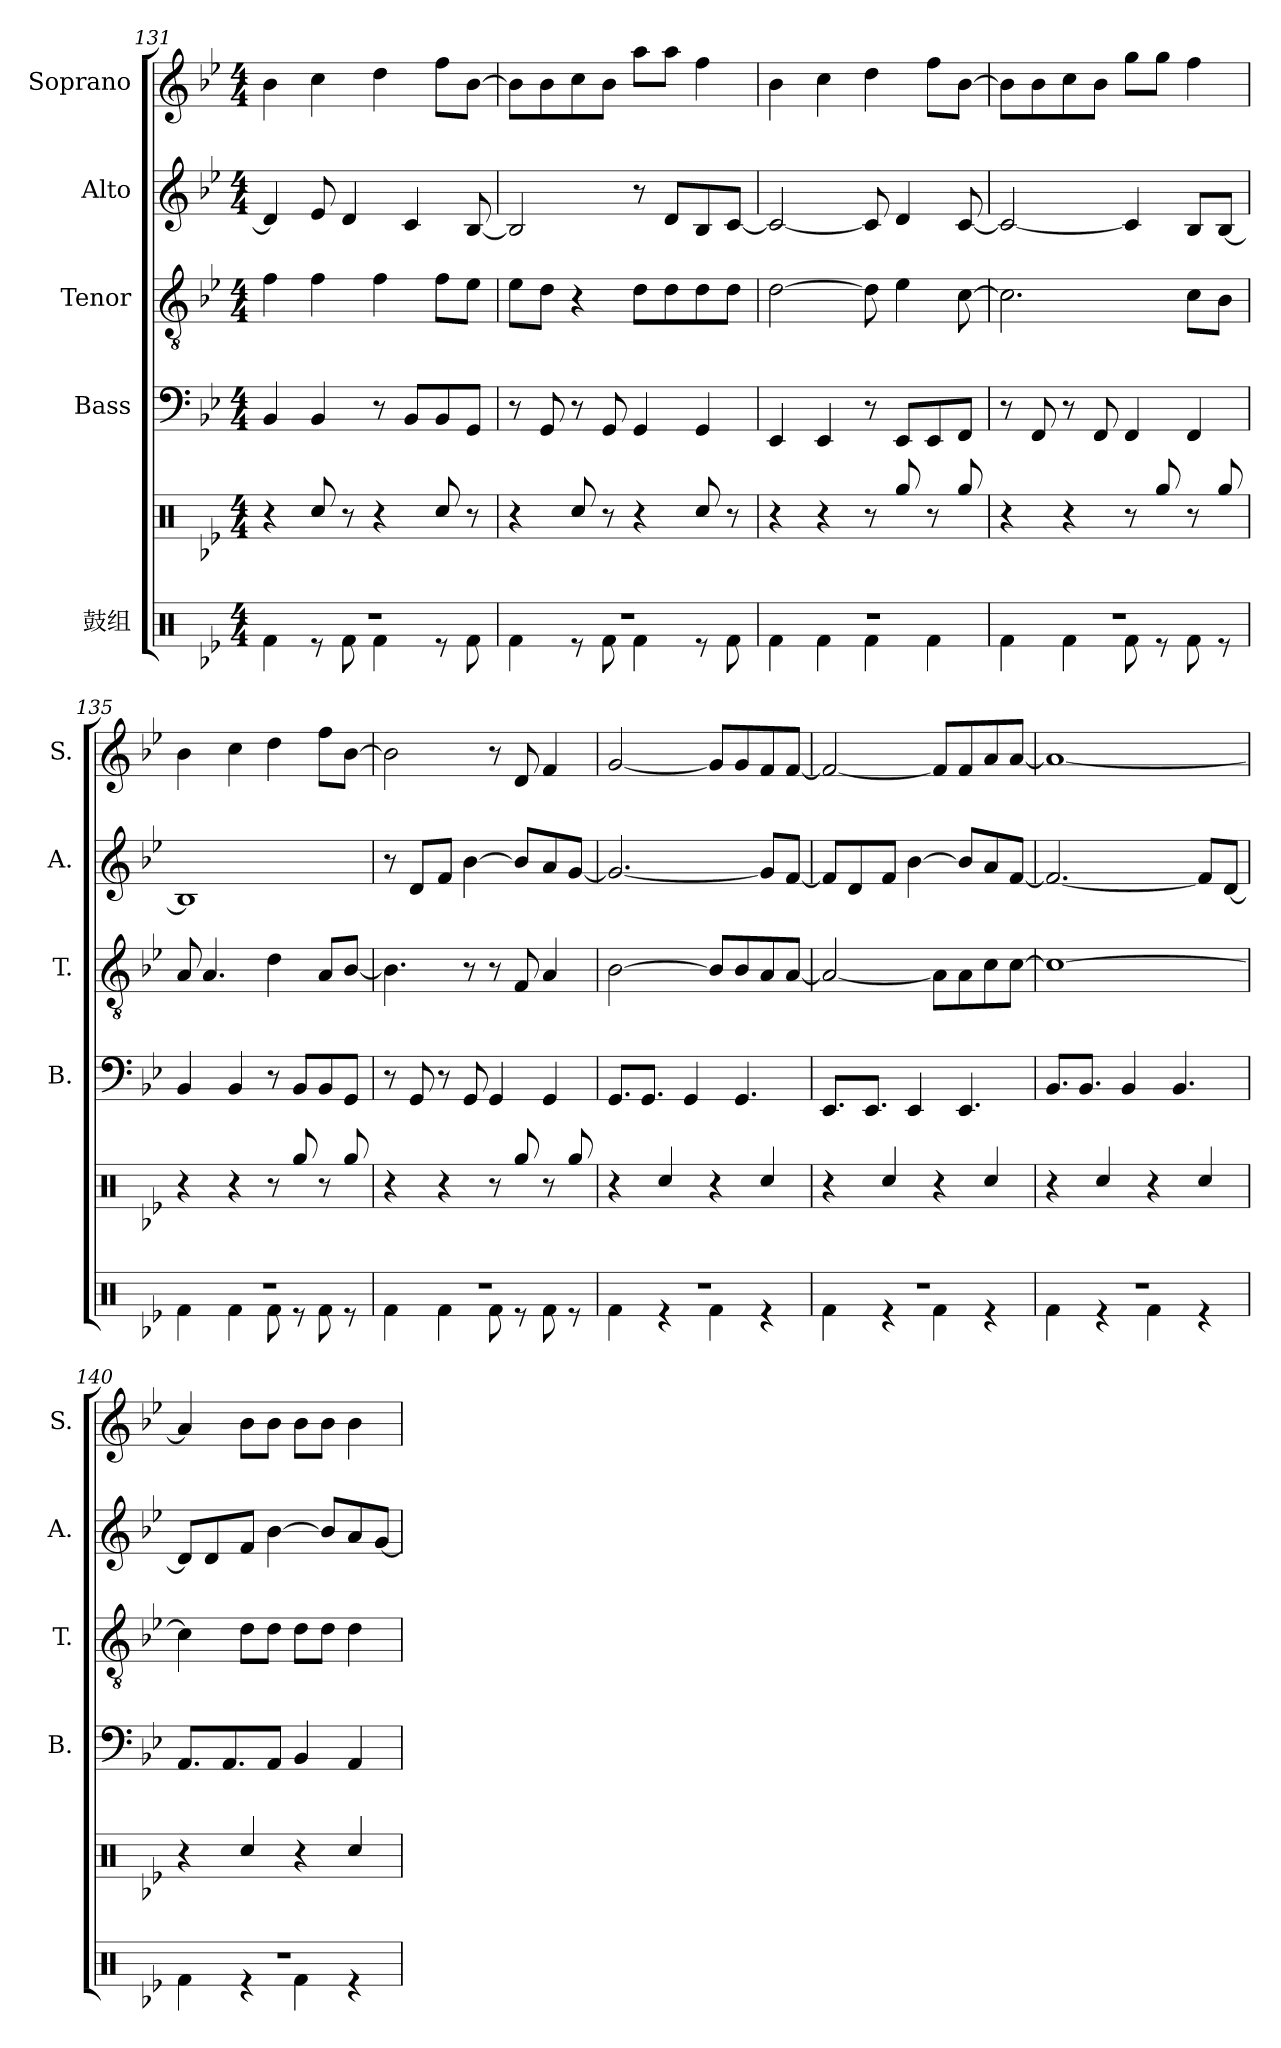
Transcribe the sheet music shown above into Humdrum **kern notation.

**kern	**kern	**kern	**kern	**kern	**kern
*part5	*part5	*part4	*part3	*part2	*part1
*staff6	*staff5	*staff4	*staff3	*staff2	*staff1
*I"鼓组	*	*I"Bass	*I"Tenor	*I"Alto	*I"Soprano
*	*	*I'B.	*I'T.	*I'A.	*I'S.
!!LO:PB:g=z
*clefX	*clefX	*clefF4	*clefGv2	*clefG2	*clefG2
*k[b-e-]	*k[b-e-]	*k[b-e-]	*k[b-e-]	*k[b-e-]	*k[b-e-]
*M4/4	*M4/4	*M4/4	*M4/4	*M4/4	*M4/4
=131	=131	=131	=131	=131	=131
*^	*	*	*	*	*
1r	4Rf\	4r	4BB-/	4f\	4d/]	4b-\
.	8r	8Rcc/	4BB-/	4f\	8e-/	4cc\
.	8Rf\	8r	.	.	4d/	.
.	4Rf\	4r	8r	4f\	.	4dd\
.	.	.	8BB-/L	.	4c/	.
.	8r	8Rcc/	8BB-/	8f\L	.	8ff\L
.	8Rf\	8r	8GG/J	8e-\J	[8B-/	[8b-\J
=132	=132	=132	=132	=132	=132	=132
1r	4Rf\	4r	8r	8e-\L	2B-/]	8b-\L]
.	.	.	8GG/	8d\J	.	8b-\
.	8r	8Rcc/	8r	4r	.	8cc\
.	8Rf\	8r	8GG/	.	.	8b-\J
.	4Rf\	4r	4GG/	8d\L	8r	8aa\L
.	.	.	.	8d\	8d/L	8aa\J
.	8r	8Rcc/	4GG/	8d\	8B-/	4ff\
.	8Rf\	8r	.	8d\J	[8c/J	.
=133	=133	=133	=133	=133	=133	=133
1r	4Rf\	4r	4EE-/	[2d\	2c/_	4b-\
.	4Rf\	4r	4EE-/	.	.	4cc\
.	4Rf\	8r	8r	8d\]	8c/]	4dd\
.	.	8Rgg/	8EE-/L	4e-\	4d/	.
.	4Rf\	8r	8EE-/	.	.	8ff\L
.	.	8Rgg/	8FF/J	[8c\	[8c/	[8b-\J
=134	=134	=134	=134	=134	=134	=134
1r	4Rf\	4r	8r	2.c\]	2c/_	8b-\L]
.	.	.	8FF/	.	.	8b-\
.	4Rf\	4r	8r	.	.	8cc\
.	.	.	8FF/	.	.	8b-\J
.	8Rf\	8r	4FF/	.	4c/]	8gg\L
.	8r	8Rgg/	.	.	.	8gg\J
.	8Rf\	8r	4FF/	8c\L	8B-/L	4ff\
.	8r	8Rgg/	.	8B-\J	[8B-/J	.
!!LO:LB:g=z
=135	=135	=135	=135	=135	=135	=135
1r	4Rf\	4r	4BB-/	8A/	1B-]	4b-\
.	.	.	.	4.A/	.	.
.	4Rf\	4r	4BB-/	.	.	4cc\
.	8Rf\	8r	8r	4d\	.	4dd\
.	8r	8Rgg/	8BB-/L	.	.	.
.	8Rf\	8r	8BB-/	8A/L	.	8ff\L
.	8r	8Rgg/	8GG/J	[8B-/J	.	[8b-\J
=136	=136	=136	=136	=136	=136	=136
1r	4Rf\	4r	8r	4.B-\]	8r	2b-\]
.	.	.	8GG/	.	8d/L	.
.	4Rf\	4r	8r	.	8f/J	.
.	.	.	8GG/	8r	[4b-\	.
.	8Rf\	8r	4GG/	8r	.	8r
.	8r	8Rgg/	.	8F/	8b-/L]	8d/
.	8Rf\	8r	4GG/	4A/	8a/	4f/
.	8r	8Rgg/	.	.	[8g/J	.
=137	=137	=137	=137	=137	=137	=137
1r	4Rf\	4r	8.GG/L	[2B-\	2.g/_	[2g/
.	.	.	8.GG/J	.	.	.
.	4r	4Rcc/	.	.	.	.
.	.	.	4GG/	.	.	.
.	4Rf\	4r	.	8B-/L]	.	8g/L]
.	.	.	4.GG/	8B-/	.	8g/
.	4r	4Rcc/	.	8A/	8g/L]	8f/
.	.	.	.	[8A/J	[8f/J	[8f/J
=138	=138	=138	=138	=138	=138	=138
1r	4Rf\	4r	8.EE-/L	2A/_	8f/L]	2f/_
.	.	.	.	.	8d/	.
.	.	.	8.EE-/J	.	.	.
.	4r	4Rcc/	.	.	8f/J	.
.	.	.	4EE-/	.	[4b-\	.
.	4Rf\	4r	.	8A\L]	.	8f/L]
.	.	.	4.EE-/	8A\	8b-/L]	8f/
.	4r	4Rcc/	.	8c\	8a/	8a/
.	.	.	.	[8c\J	[8f/J	[8a/J
!!LO:PB:g=z
=139	=139	=139	=139	=139	=139	=139
1r	4Rf\	4r	8.BB-/L	1c_	2.f/_	1a_
.	.	.	8.BB-/J	.	.	.
.	4r	4Rcc/	.	.	.	.
.	.	.	4BB-/	.	.	.
.	4Rf\	4r	.	.	.	.
.	.	.	4.BB-/	.	.	.
.	4r	4Rcc/	.	.	8f/L]	.
.	.	.	.	.	[8d/J	.
=140	=140	=140	=140	=140	=140	=140
1r	4Rf\	4r	8.AA/L	4c\]	8d/L]	4a/]
.	.	.	.	.	8d/	.
.	.	.	8.AA/	.	.	.
.	4r	4Rcc/	.	8d\L	8f/J	8b-\L
.	.	.	8AA/J	8d\J	[4b-\	8b-\J
.	4Rf\	4r	4BB-/	8d\L	.	8b-\L
.	.	.	.	8d\J	8b-/L]	8b-\J
.	4r	4Rcc/	4AA/	4d\	8a/	4b-\
.	.	.	.	.	[8g/J	.
*v	*v	*	*	*	*	*
=	=	=	=	=	=
*-	*-	*-	*-	*-	*-
